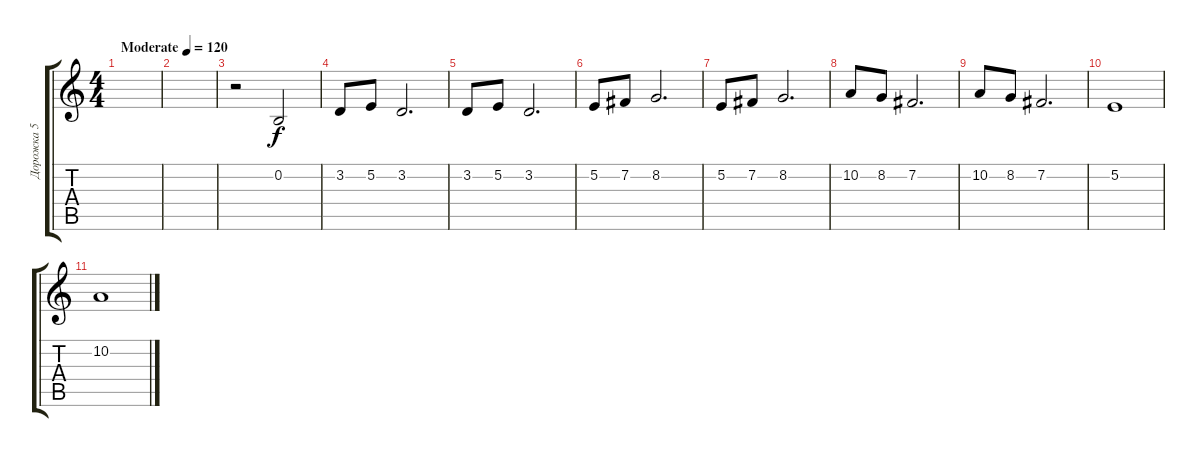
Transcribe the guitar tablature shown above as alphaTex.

\track ("Дорожка 5" "Дорожка 5") {instrument trumpet}
\staff {score tabs}
\tuning (E4 B3 G3 D3 A2 E2) {hide}
\ts (4 4)
\tempo (120 "Moderate")
\clef g2
\ks c
|
|
r.2 0.2.2 |
3.2.8 5.2.8 3.2.2{d} |
3.2.8 5.2.8 3.2.2{d} |
5.2.8 7.2.8 8.2.2{d} |
5.2.8 7.2.8 8.2.2{d} |
10.2.8 8.2.8 7.2.2{d} |
10.2.8 8.2.8 7.2.2{d} |
5.2.1 |
10.2.1
